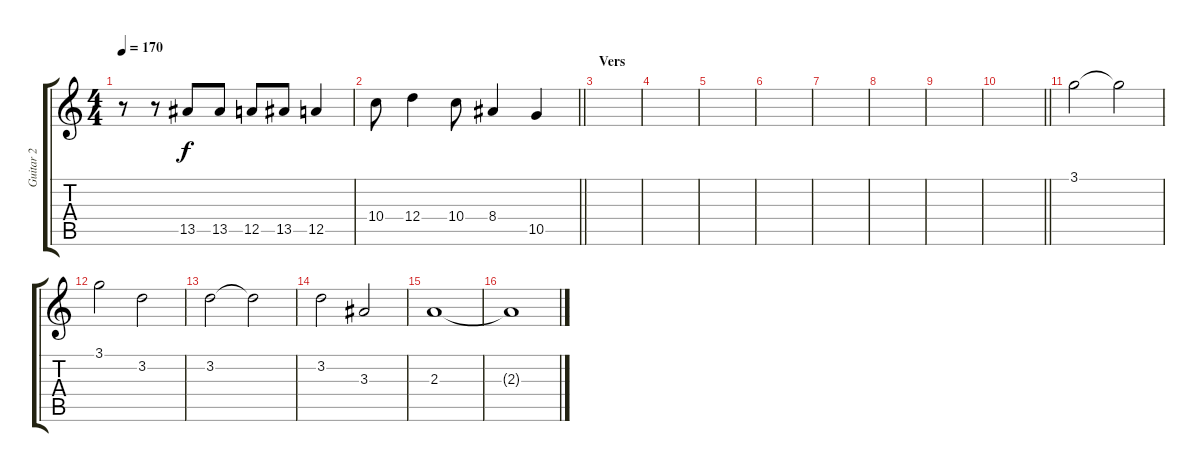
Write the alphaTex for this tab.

\track ("Guitar 2" "Guitar 2") {instrument overdrivenguitar}
\staff {score tabs}
\tuning (E4 B3 G3 D3 A2 E2) {hide}
\ts (4 4)
\tempo 170
\clef g2
\ks c
r.8{dy f} r.8 13.5.8 13.5.8 12.5.8 13.5.8 12.5.4 |
\barLineRight lightlight
10.4.8 12.4.4 10.4.8 8.4.4 10.5.4 |
\section ("" "Vers")
|
|
|
|
|
|
|
\barLineRight lightlight
|
3.1.2 3.1{t}.2 |
3.1.2 3.2.2 |
3.2.2 3.2{t}.2 |
3.2.2 3.3.2 |
2.3.1 |
2.3{t}.1
